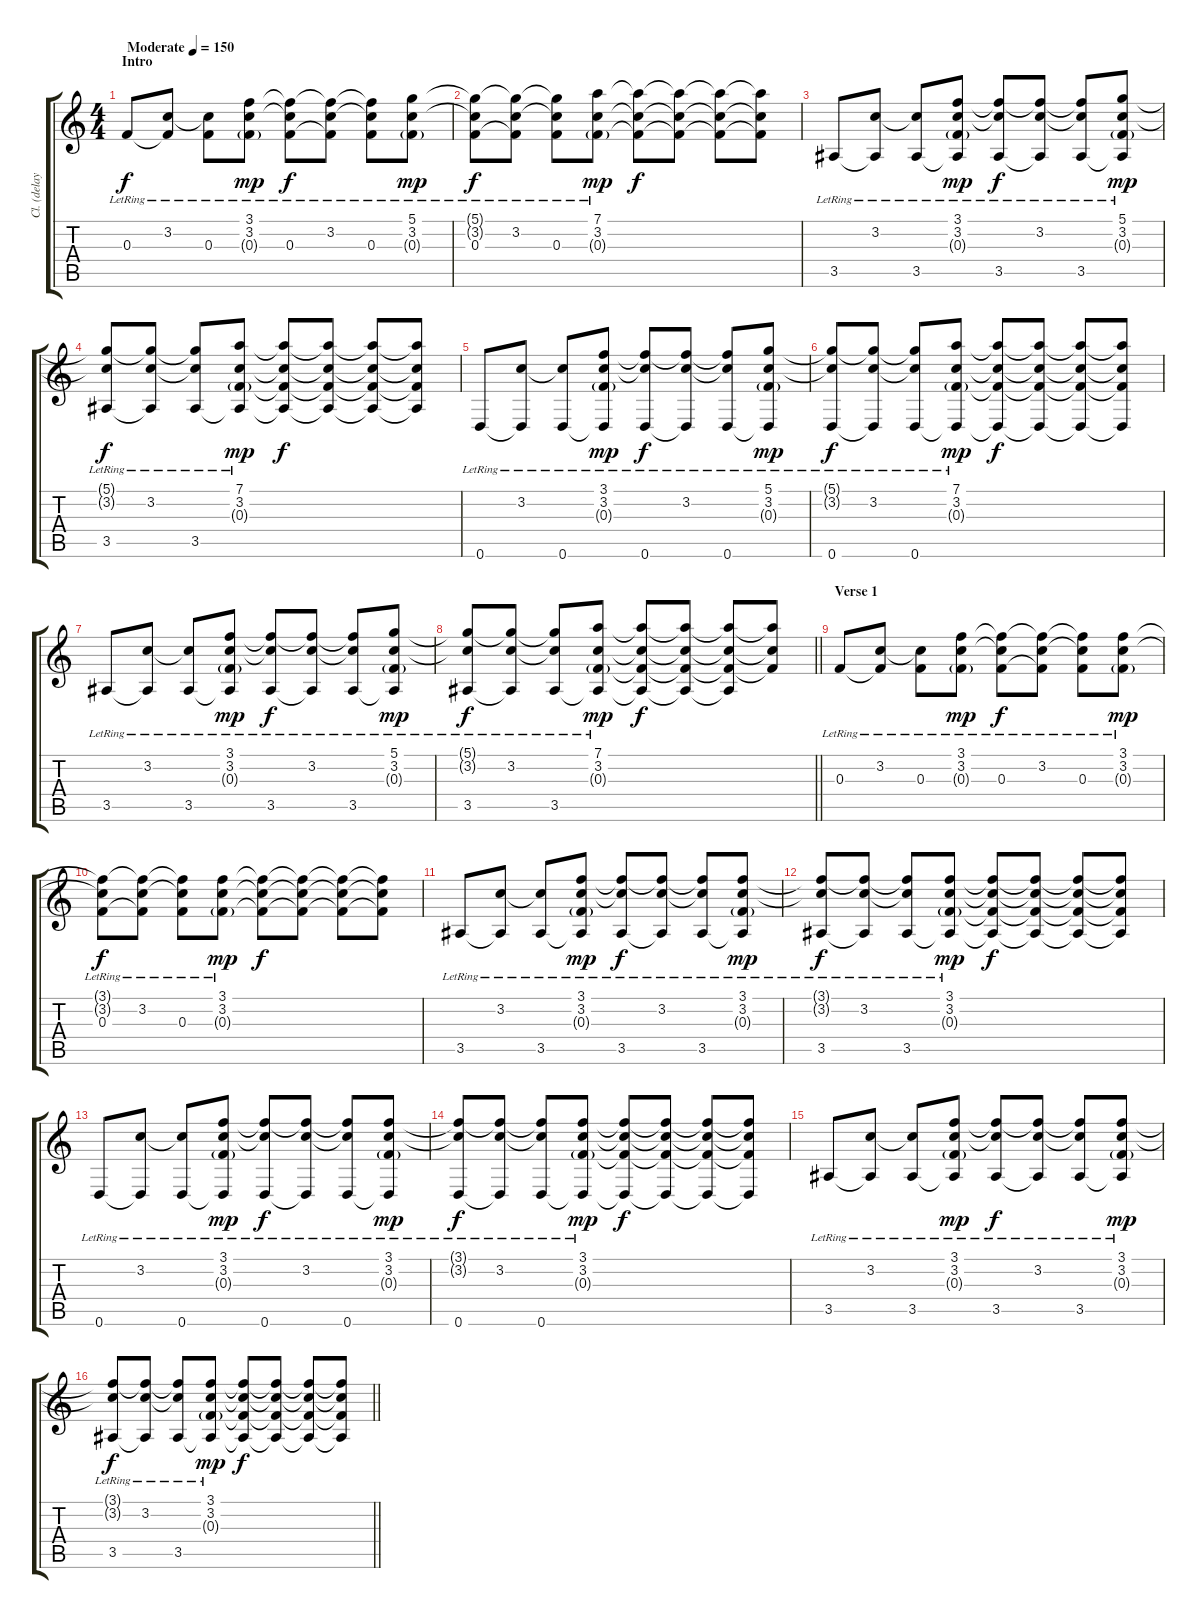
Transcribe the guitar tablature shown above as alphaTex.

\track ("Cl. (delayed) Rhytm Guitar [L]" "Cl. (delay") {instrument electricguitarclean}
\staff {score tabs}
\tuning (D4 A3 F3 C3 G2 D2) {hide}
\ts (4 4)
\section ("" "Intro")
\tempo (150 "Moderate")
\clef g2
\ks c
0.3{lr}.8{dy f instrument electricguitarclean} (3.2{lr} 0.3{t}).8 (3.2{t} 0.3{lr}).8 (3.1{lr} 3.2{lr} 0.3{g lr}).8{dy mp} (3.1{t} 3.2{t} 0.3{lr}).8{dy f} (3.1{t} 3.2{lr} 0.3{t}).8 (3.1{t} 3.2{t} 0.3{lr}).8 (5.1{lr} 3.2{lr} 0.3{g lr}).8{dy mp} |
(5.1{t} 3.2{t} 0.3{lr}).8{dy f} (5.1{t} 3.2{lr} 0.3{t}).8 (5.1{t} 3.2{t} 0.3{lr}).8 (7.1{lr} 3.2{lr} 0.3{g lr}).8{dy mp} (7.1{t} 3.2{t} 0.3{t}).8{dy f} (7.1{t} 3.2{t} 0.3{t}).8 (7.1{t} 3.2{t} 0.3{t}).8 (7.1{t} 3.2{t} 0.3{t}).8 |
3.5{lr}.8 (3.2{lr} 3.5{t}).8 (3.2{t} 3.5{lr}).8 (3.1{lr} 3.2{lr} 0.3{g lr} 3.5{t}).8{dy mp} (3.1{t} 3.2{t} 3.5{lr}).8{dy f} (3.1{t} 3.2{lr} 3.5{t}).8 (3.1{t} 3.2{t} 3.5{lr}).8 (5.1{lr} 3.2{lr} 0.3{g lr} 3.5{t}).8{dy mp} |
(5.1{t} 3.2{t} 3.5{lr}).8{dy f} (5.1{t} 3.2{lr} 3.5{t}).8 (5.1{t} 3.2{t} 3.5{lr}).8 (7.1{lr} 3.2{lr} 0.3{g lr} 3.5{t}).8{dy mp} (7.1{t} 3.2{t} 0.3{t} 3.5{t}).8{dy f} (7.1{t} 3.2{t} 0.3{t} 3.5{t}).8 (7.1{t} 3.2{t} 0.3{t} 3.5{t}).8 (7.1{t} 3.2{t} 0.3{t} 3.5{t}).8 |
0.6{lr}.8 (3.2{lr} 0.6{t}).8 (3.2{t} 0.6{lr}).8 (3.1{lr} 3.2{lr} 0.3{g lr} 0.6{t}).8{dy mp} (3.1{t} 3.2{t} 0.6{lr}).8{dy f} (3.1{t} 3.2{lr} 0.6{t}).8 (3.1{t} 3.2{t} 0.6{lr}).8 (5.1{lr} 3.2{lr} 0.3{g lr} 0.6{t}).8{dy mp} |
(5.1{t} 3.2{t} 0.6{lr}).8{dy f} (5.1{t} 3.2{lr} 0.6{t}).8 (5.1{t} 3.2{t} 0.6{lr}).8 (7.1{lr} 3.2{lr} 0.3{g lr} 0.6{t}).8{dy mp} (7.1{t} 3.2{t} 0.3{t} 0.6{t}).8{dy f} (7.1{t} 3.2{t} 0.3{t} 0.6{t}).8 (7.1{t} 3.2{t} 0.3{t} 0.6{t}).8 (7.1{t} 3.2{t} 0.3{t} 0.6{t}).8 |
3.5{lr}.8 (3.2{lr} 3.5{t}).8 (3.2{t} 3.5{lr}).8 (3.1{lr} 3.2{lr} 0.3{g lr} 3.5{t}).8{dy mp} (3.1{t} 3.2{t} 3.5{lr}).8{dy f} (3.1{t} 3.2{lr} 3.5{t}).8 (3.1{t} 3.2{t} 3.5{lr}).8 (5.1{lr} 3.2{lr} 0.3{g lr} 3.5{t}).8{dy mp} |
\barLineRight lightlight
(5.1{t} 3.2{t} 3.5{lr}).8{dy f} (5.1{t} 3.2{lr} 3.5{t}).8 (5.1{t} 3.2{t} 3.5{lr}).8 (7.1{lr} 3.2{lr} 0.3{g lr} 3.5{t}).8{dy mp} (7.1{t} 3.2{t} 0.3{t} 3.5{t}).8{dy f} (7.1{t} 3.2{t} 0.3{t} 3.5{t}).8 (7.1{t} 3.2{t} 0.3{t} 3.5{t}).8 (7.1{t} 3.2{t} 0.3{t}).8 |
\section ("" "Verse 1")
0.3{lr}.8 (3.2{lr} 0.3{t}).8 (3.2{t} 0.3{lr}).8 (3.1{lr} 3.2{lr} 0.3{g lr}).8{dy mp} (3.1{t} 3.2{t} 0.3{lr}).8{dy f} (3.1{t} 3.2{lr} 0.3{t}).8 (3.1{t} 3.2{t} 0.3{lr}).8 (3.1{lr} 3.2{lr} 0.3{g lr}).8{dy mp} |
(3.1{t} 3.2{t} 0.3{lr}).8{dy f} (3.1{t} 3.2{lr} 0.3{t}).8 (3.1{t} 3.2{t} 0.3{lr}).8 (3.1{lr} 3.2{lr} 0.3{g lr}).8{dy mp} (3.1{t} 3.2{t} 0.3{t}).8{dy f} (3.1{t} 3.2{t} 0.3{t}).8 (3.1{t} 3.2{t} 0.3{t}).8 (3.1{t} 3.2{t} 0.3{t}).8 |
3.5{lr}.8 (3.2{lr} 3.5{t}).8 (3.2{t} 3.5{lr}).8 (3.1{lr} 3.2{lr} 0.3{g lr} 3.5{t}).8{dy mp} (3.1{t} 3.2{t} 3.5{lr}).8{dy f} (3.1{t} 3.2{lr} 3.5{t}).8 (3.1{t} 3.2{t} 3.5{lr}).8 (3.1{lr} 3.2{lr} 0.3{g lr} 3.5{t}).8{dy mp} |
(3.1{t} 3.2{t} 3.5{lr}).8{dy f} (3.1{t} 3.2{lr} 3.5{t}).8 (3.1{t} 3.2{t} 3.5{lr}).8 (3.1{lr} 3.2{lr} 0.3{g lr} 3.5{t}).8{dy mp} (3.1{t} 3.2{t} 0.3{t} 3.5{t}).8{dy f} (3.1{t} 3.2{t} 0.3{t} 3.5{t}).8 (3.1{t} 3.2{t} 0.3{t} 3.5{t}).8 (3.1{t} 3.2{t} 0.3{t} 3.5{t}).8 |
0.6{lr}.8 (3.2{lr} 0.6{t}).8 (3.2{t} 0.6{lr}).8 (3.1{lr} 3.2{lr} 0.3{g lr} 0.6{t}).8{dy mp} (3.1{t} 3.2{t} 0.6{lr}).8{dy f} (3.1{t} 3.2{lr} 0.6{t}).8 (3.1{t} 3.2{t} 0.6{lr}).8 (3.1{lr} 3.2{lr} 0.3{g lr} 0.6{t}).8{dy mp} |
(3.1{t} 3.2{t} 0.6{lr}).8{dy f} (3.1{t} 3.2{lr} 0.6{t}).8 (3.1{t} 3.2{t} 0.6{lr}).8 (3.1{lr} 3.2{lr} 0.3{g lr} 0.6{t}).8{dy mp} (3.1{t} 3.2{t} 0.3{t} 0.6{t}).8{dy f} (3.1{t} 3.2{t} 0.3{t} 0.6{t}).8 (3.1{t} 3.2{t} 0.3{t} 0.6{t}).8 (3.1{t} 3.2{t} 0.3{t} 0.6{t}).8 |
3.5{lr}.8 (3.2{lr} 3.5{t}).8 (3.2{t} 3.5{lr}).8 (3.1{lr} 3.2{lr} 0.3{g lr} 3.5{t}).8{dy mp} (3.1{t} 3.2{t} 3.5{lr}).8{dy f} (3.1{t} 3.2{lr} 3.5{t}).8 (3.1{t} 3.2{t} 3.5{lr}).8 (3.1{lr} 3.2{lr} 0.3{g lr} 3.5{t}).8{dy mp} |
\barLineRight lightlight
(3.1{t} 3.2{t} 3.5{lr}).8{dy f} (3.1{t} 3.2{lr} 3.5{t}).8 (3.1{t} 3.2{t} 3.5{lr}).8 (3.1{lr} 3.2{lr} 0.3{g lr} 3.5{t}).8{dy mp} (3.1{t} 3.2{t} 0.3{t} 3.5{t}).8{dy f} (3.1{t} 3.2{t} 0.3{t} 3.5{t}).8 (3.1{t} 3.2{t} 0.3{t} 3.5{t}).8 (3.1{t} 3.2{t} 0.3{t} 3.5{t}).8
